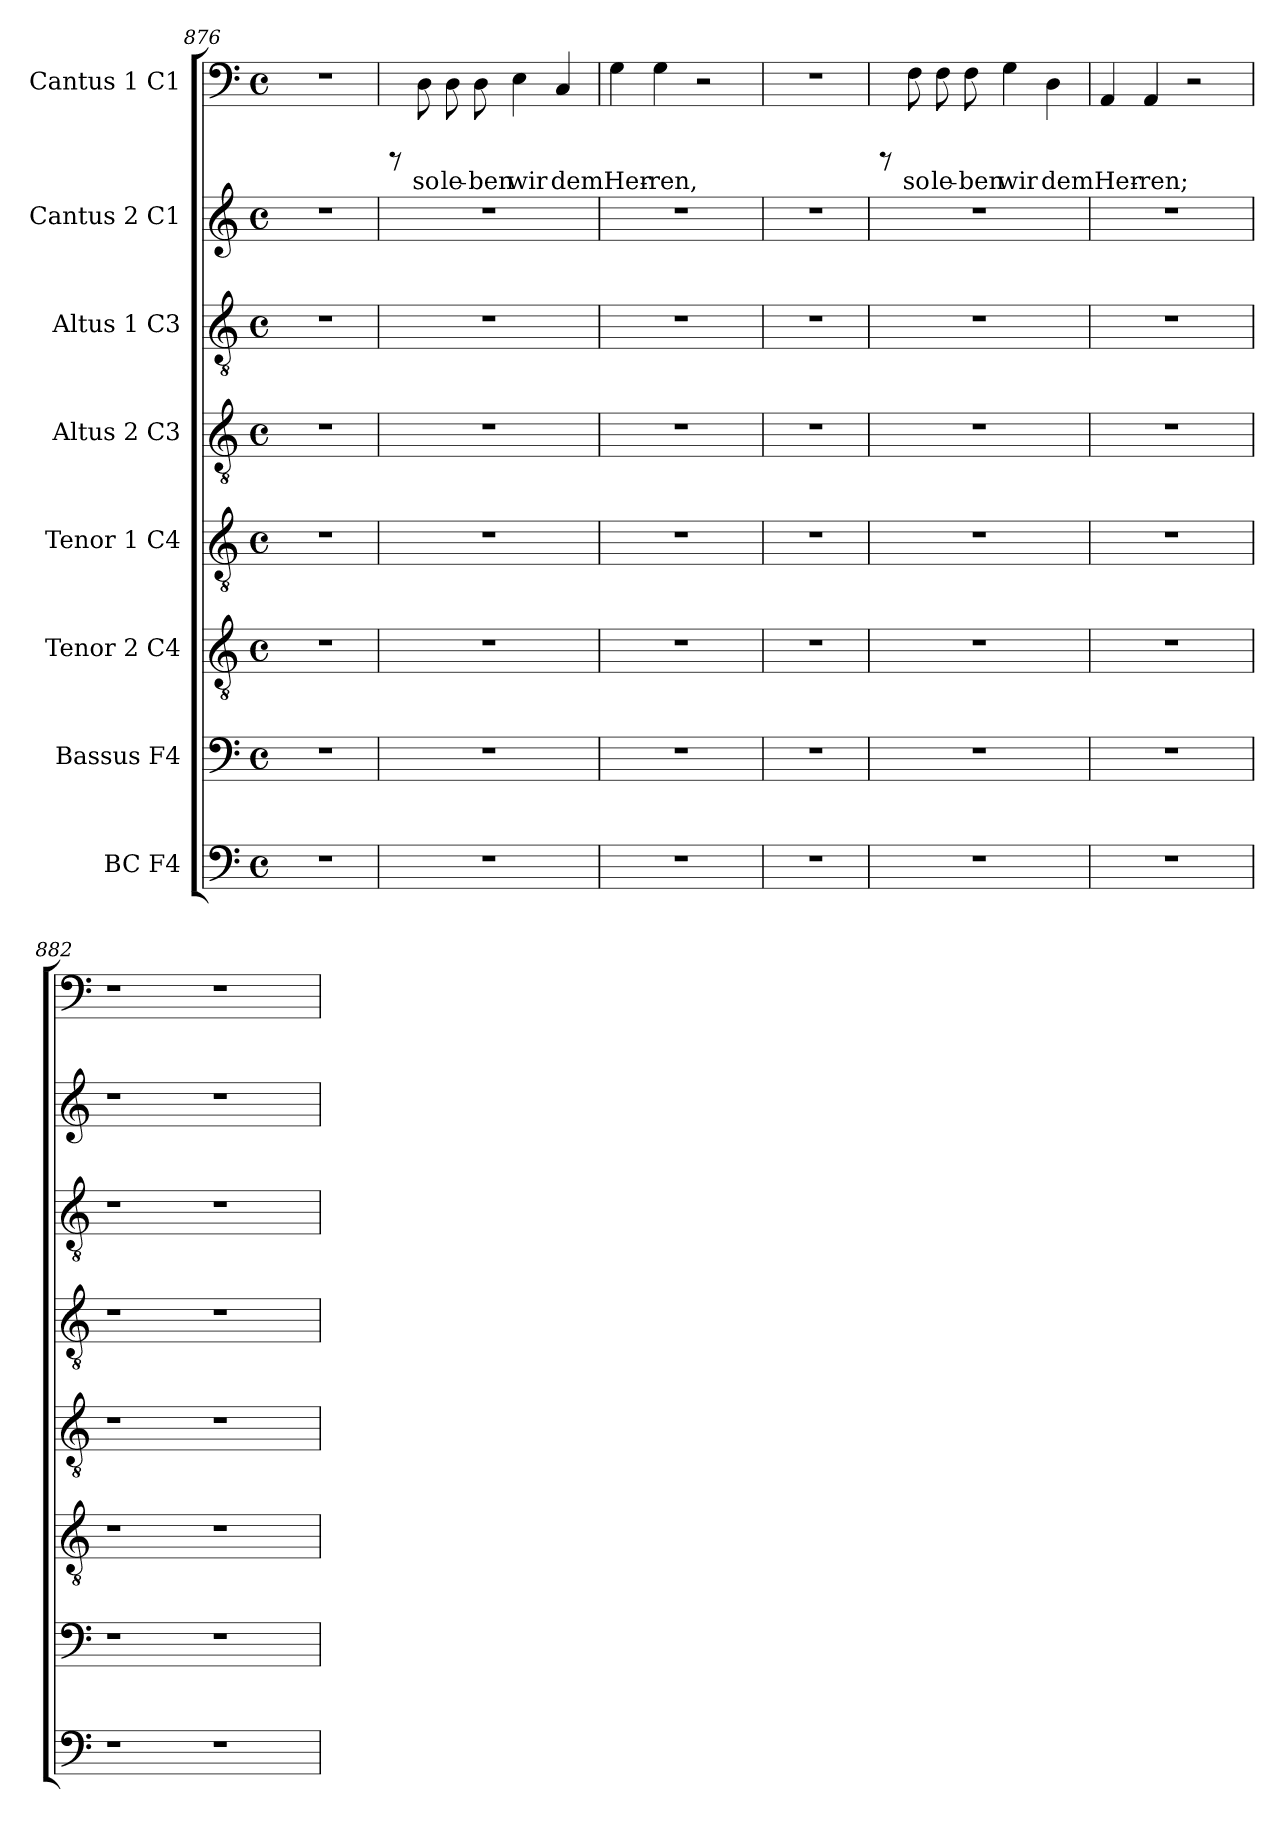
**kern	**kern	**kern	**kern	**kern	**kern	**kern	**kern	**text
*part8	*part7	*part6	*part5	*part4	*part3	*part2	*part1	*part1
*staff8	*staff7	*staff6	*staff5	*staff4	*staff3	*staff2	*staff1	*staff1
*I"BC  F4	*I"Bassus  F4	*I"Tenor 2  C4	*I"Tenor 1  C4	*I"Altus 2  C3	*I"Altus 1  C3	*I"Cantus 2  C1	*I"Cantus 1  C1	*
*clefF4	*clefF4	*clefGv2	*clefGv2	*clefGv2	*clefGv2	*clefG2	*clefF4	*
*k[]	*k[]	*k[]	*k[]	*k[]	*k[]	*k[]	*k[]	*
*C:	*C:	*C:	*C:	*C:	*C:	*C:	*C:	*
*M4/4	*M4/4	*M4/4	*M4/4	*M4/4	*M4/4	*M4/4	*M4/4	*
*met(c)	*met(c)	*met(c)	*met(c)	*met(c)	*met(c)	*met(c)	*met(c)	*
=876	=876	=876	=876	=876	=876	=876	=876	=876
1r	1r	1r	1r	1r	1r	1r	1r	.
!!LO:PB:g=z
=877	=877	=877	=877	=877	=877	=877	=877	=877
1r	1r	1r	1r	1r	1r	1r	8rCCC	.
!	!	!	!	!	!	!	!	!LO:LY:b:cj
.	.	.	.	.	.	.	8D\	so
!	!	!	!	!	!	!	!	!LO:LY:b:cj
.	.	.	.	.	.	.	8D\	le-
!	!	!	!	!	!	!	!	!LO:LY:b:cj
.	.	.	.	.	.	.	8D\	-ben
!	!	!	!	!	!	!	!	!LO:LY:b:cj
.	.	.	.	.	.	.	4E\	wir
!	!	!	!	!	!	!	!	!LO:LY:b:cj
.	.	.	.	.	.	.	4C/	dem
=878	=878	=878	=878	=878	=878	=878	=878	=878
!	!	!	!	!	!	!	!	!LO:LY:b:cj
1r	1r	1r	1r	1r	1r	1r	4G\	Her-
!	!	!	!	!	!	!	!	!LO:LY:b:cj
.	.	.	.	.	.	.	4G\	-ren,
.	.	.	.	.	.	.	2r	.
=879	=879	=879	=879	=879	=879	=879	=879	=879
1r	1r	1r	1r	1r	1r	1r	1r	.
=880	=880	=880	=880	=880	=880	=880	=880	=880
1r	1r	1r	1r	1r	1r	1r	8rCCC	.
!	!	!	!	!	!	!	!	!LO:LY:b:cj
.	.	.	.	.	.	.	8F\	so
!	!	!	!	!	!	!	!	!LO:LY:b:cj
.	.	.	.	.	.	.	8F\	le-
!	!	!	!	!	!	!	!	!LO:LY:b:cj
.	.	.	.	.	.	.	8F\	-ben
!	!	!	!	!	!	!	!	!LO:LY:b:cj
.	.	.	.	.	.	.	4G\	wir
!	!	!	!	!	!	!	!	!LO:LY:b:cj
.	.	.	.	.	.	.	4D\	dem
=881	=881	=881	=881	=881	=881	=881	=881	=881
!	!	!	!	!	!	!	!	!LO:LY:b:cj
1r	1r	1r	1r	1r	1r	1r	4AA/	Her-
!	!	!	!	!	!	!	!	!LO:LY:b:cj
.	.	.	.	.	.	.	4AA/	-ren;
.	.	.	.	.	.	.	2r	.
=882	=882	=882	=882	=882	=882	=882	=882	=882
1r	1r	1r	1r	1r	1r	1r	1r	.
1r	1r	1r	1r	1r	1r	1r	1r	.
=	=	=	=	=	=	=	=	=
*-	*-	*-	*-	*-	*-	*-	*-	*-
